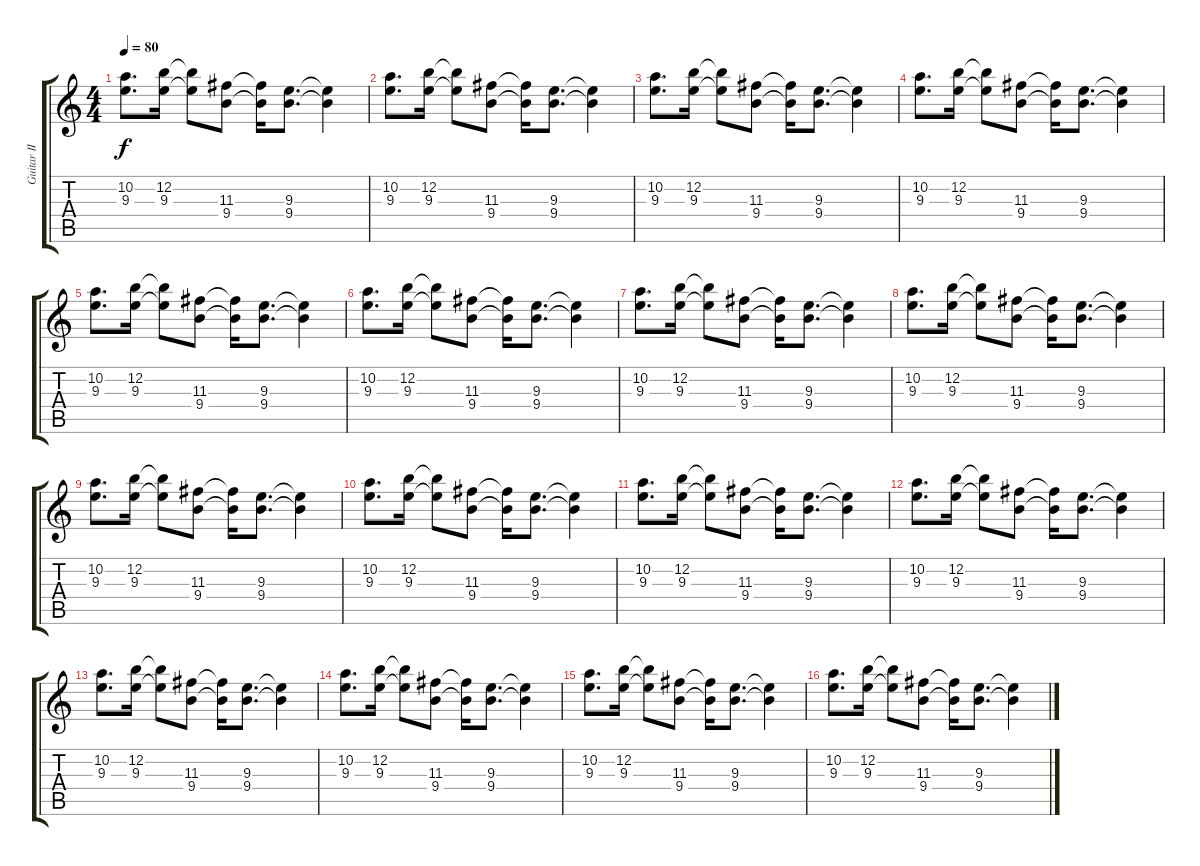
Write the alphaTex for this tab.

\track ("Guitar II" "Guitar II") {instrument electricguitarclean}
\staff {score tabs}
\tuning (E4 B3 G3 D3 A2 E2) {hide}
\ts (4 4)
\tempo 80
\clef g2
\ks c
(10.2 9.3).8{d dy f} (12.2 9.3).16 (12.2{t} 9.3{t}).8 (11.3 9.4).8 (11.3{t} 9.4{t}).16 (9.3 9.4).8{d} (9.3{t} 9.4{t}).4 |
(10.2 9.3).8{d} (12.2 9.3).16 (12.2{t} 9.3{t}).8 (11.3 9.4).8 (11.3{t} 9.4{t}).16 (9.3 9.4).8{d} (9.3{t} 9.4{t}).4 |
(10.2 9.3).8{d} (12.2 9.3).16 (12.2{t} 9.3{t}).8 (11.3 9.4).8 (11.3{t} 9.4{t}).16 (9.3 9.4).8{d} (9.3{t} 9.4{t}).4 |
(10.2 9.3).8{d} (12.2 9.3).16 (12.2{t} 9.3{t}).8 (11.3 9.4).8 (11.3{t} 9.4{t}).16 (9.3 9.4).8{d} (9.3{t} 9.4{t}).4 |
(10.2 9.3).8{d} (12.2 9.3).16 (12.2{t} 9.3{t}).8 (11.3 9.4).8 (11.3{t} 9.4{t}).16 (9.3 9.4).8{d} (9.3{t} 9.4{t}).4 |
(10.2 9.3).8{d} (12.2 9.3).16 (12.2{t} 9.3{t}).8 (11.3 9.4).8 (11.3{t} 9.4{t}).16 (9.3 9.4).8{d} (9.3{t} 9.4{t}).4 |
(10.2 9.3).8{d} (12.2 9.3).16 (12.2{t} 9.3{t}).8 (11.3 9.4).8 (11.3{t} 9.4{t}).16 (9.3 9.4).8{d} (9.3{t} 9.4{t}).4 |
(10.2 9.3).8{d} (12.2 9.3).16 (12.2{t} 9.3{t}).8 (11.3 9.4).8 (11.3{t} 9.4{t}).16 (9.3 9.4).8{d} (9.3{t} 9.4{t}).4 |
(10.2 9.3).8{d} (12.2 9.3).16 (12.2{t} 9.3{t}).8 (11.3 9.4).8 (11.3{t} 9.4{t}).16 (9.3 9.4).8{d} (9.3{t} 9.4{t}).4 |
(10.2 9.3).8{d} (12.2 9.3).16 (12.2{t} 9.3{t}).8 (11.3 9.4).8 (11.3{t} 9.4{t}).16 (9.3 9.4).8{d} (9.3{t} 9.4{t}).4 |
(10.2 9.3).8{d} (12.2 9.3).16 (12.2{t} 9.3{t}).8 (11.3 9.4).8 (11.3{t} 9.4{t}).16 (9.3 9.4).8{d} (9.3{t} 9.4{t}).4 |
(10.2 9.3).8{d} (12.2 9.3).16 (12.2{t} 9.3{t}).8 (11.3 9.4).8 (11.3{t} 9.4{t}).16 (9.3 9.4).8{d} (9.3{t} 9.4{t}).4 |
(10.2 9.3).8{d} (12.2 9.3).16 (12.2{t} 9.3{t}).8 (11.3 9.4).8 (11.3{t} 9.4{t}).16 (9.3 9.4).8{d} (9.3{t} 9.4{t}).4 |
(10.2 9.3).8{d} (12.2 9.3).16 (12.2{t} 9.3{t}).8 (11.3 9.4).8 (11.3{t} 9.4{t}).16 (9.3 9.4).8{d} (9.3{t} 9.4{t}).4 |
(10.2 9.3).8{d} (12.2 9.3).16 (12.2{t} 9.3{t}).8 (11.3 9.4).8 (11.3{t} 9.4{t}).16 (9.3 9.4).8{d} (9.3{t} 9.4{t}).4 |
(10.2 9.3).8{d} (12.2 9.3).16 (12.2{t} 9.3{t}).8 (11.3 9.4).8 (11.3{t} 9.4{t}).16 (9.3 9.4).8{d} (9.3{t} 9.4{t}).4
